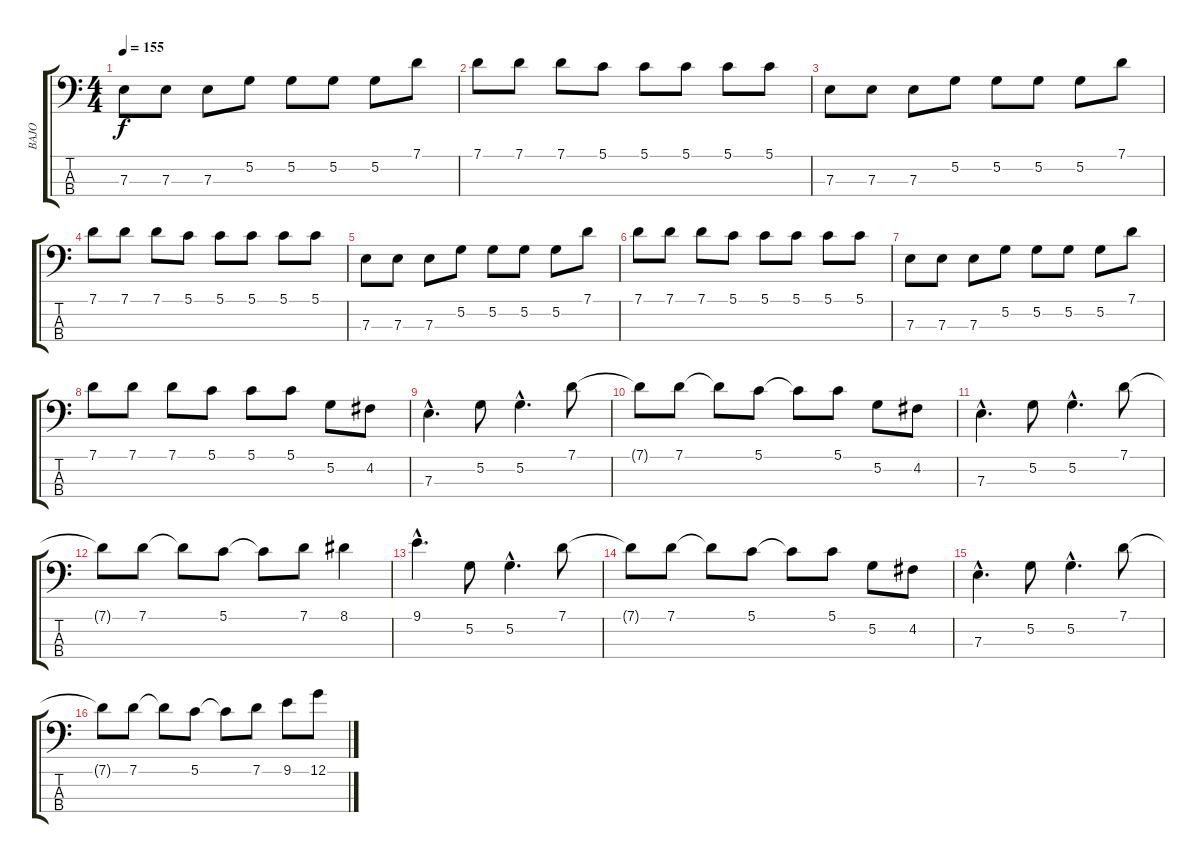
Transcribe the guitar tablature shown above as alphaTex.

\track ("BAJO" "BAJO") {instrument acousticbass}
\staff {score tabs}
\tuning (G2 D2 A1 E1) {hide}
\ts (4 4)
\tempo 155
\clef f4
\ks c
7.3.8{dy f} 7.3.8 7.3.8 5.2.8 5.2.8 5.2.8 5.2.8 7.1.8 |
7.1.8 7.1.8 7.1.8 5.1.8 5.1.8 5.1.8 5.1.8 5.1.8 |
7.3.8 7.3.8 7.3.8 5.2.8 5.2.8 5.2.8 5.2.8 7.1.8 |
7.1.8 7.1.8 7.1.8 5.1.8 5.1.8 5.1.8 5.1.8 5.1.8 |
7.3.8 7.3.8 7.3.8 5.2.8 5.2.8 5.2.8 5.2.8 7.1.8 |
7.1.8 7.1.8 7.1.8 5.1.8 5.1.8 5.1.8 5.1.8 5.1.8 |
7.3.8 7.3.8 7.3.8 5.2.8 5.2.8 5.2.8 5.2.8 7.1.8 |
7.1.8 7.1.8 7.1.8 5.1.8 5.1.8 5.1.8 5.2.8 4.2.8 |
7.3{hac}.4{d} 5.2.8 5.2{hac}.4{d} 7.1.8 |
7.1{t}.8 7.1.8 7.1{t}.8 5.1.8 5.1{t}.8 5.1.8 5.2.8 4.2.8 |
7.3{hac}.4{d} 5.2.8 5.2{hac}.4{d} 7.1.8 |
7.1{t}.8 7.1.8 7.1{t}.8 5.1.8 5.1{t}.8 7.1.8 8.1.4 |
9.1{hac}.4{d} 5.2.8 5.2{hac}.4{d} 7.1.8 |
7.1{t}.8 7.1.8 7.1{t}.8 5.1.8 5.1{t}.8 5.1.8 5.2.8 4.2.8 |
7.3{hac}.4{d} 5.2.8 5.2{hac}.4{d} 7.1.8 |
7.1{t}.8 7.1.8 7.1{t}.8 5.1.8 5.1{t}.8 7.1.8 9.1.8 12.1.8
